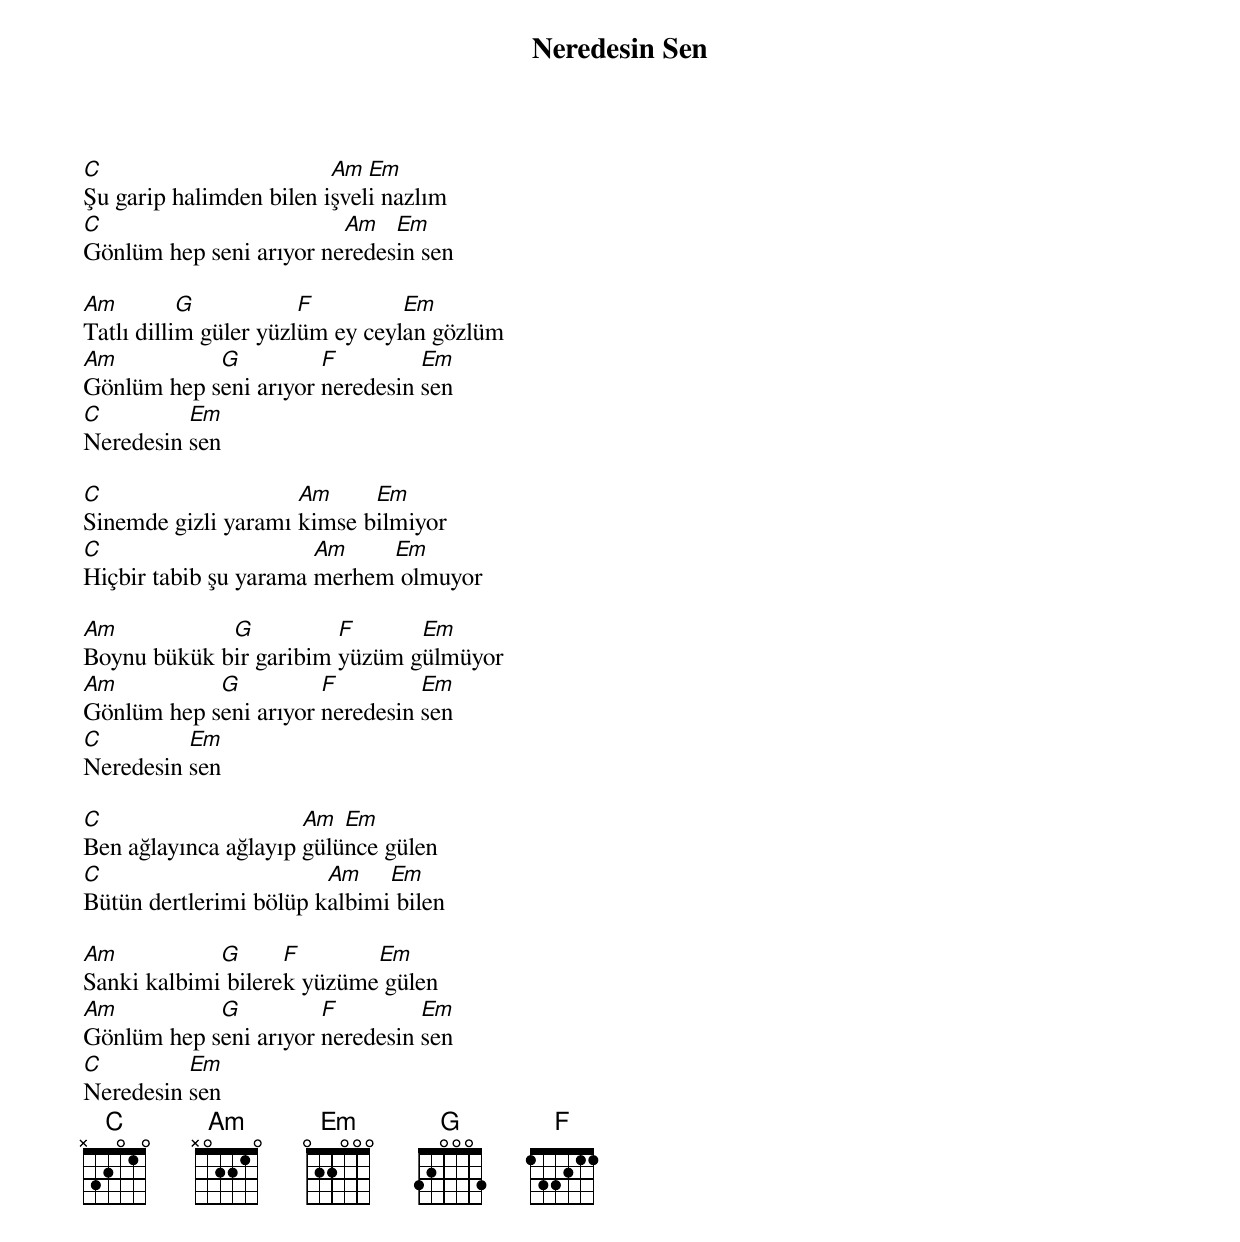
{title: Neredesin Sen}
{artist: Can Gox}

C                        Am  Em
Şu garip halimden bilen işveli nazlım
C                        Am   Em
Gönlüm hep seni arıyor neredesin sen

Am         G           F         Em
Tatlı dillim güler yüzlüm ey ceylan gözlüm
Am          G          F         Em
Gönlüm hep seni arıyor neredesin sen
C         Em
Neredesin sen

C                    Am     Em
Sinemde gizli yaramı kimse bilmiyor
C                      Am    Em
Hiçbir tabib şu yarama merhem olmuyor

Am           G          F      Em
Boynu bükük bir garibim yüzüm gülmüyor
Am          G          F         Em
Gönlüm hep seni arıyor neredesin sen
C         Em
Neredesin sen

C                     Am  Em
Ben ağlayınca ağlayıp gülünce gülen
C                       Am    Em
Bütün dertlerimi bölüp kalbimi bilen

Am           G      F       Em
Sanki kalbimi bilerek yüzüme gülen
Am          G          F         Em
Gönlüm hep seni arıyor neredesin sen
C         Em
Neredesin sen
